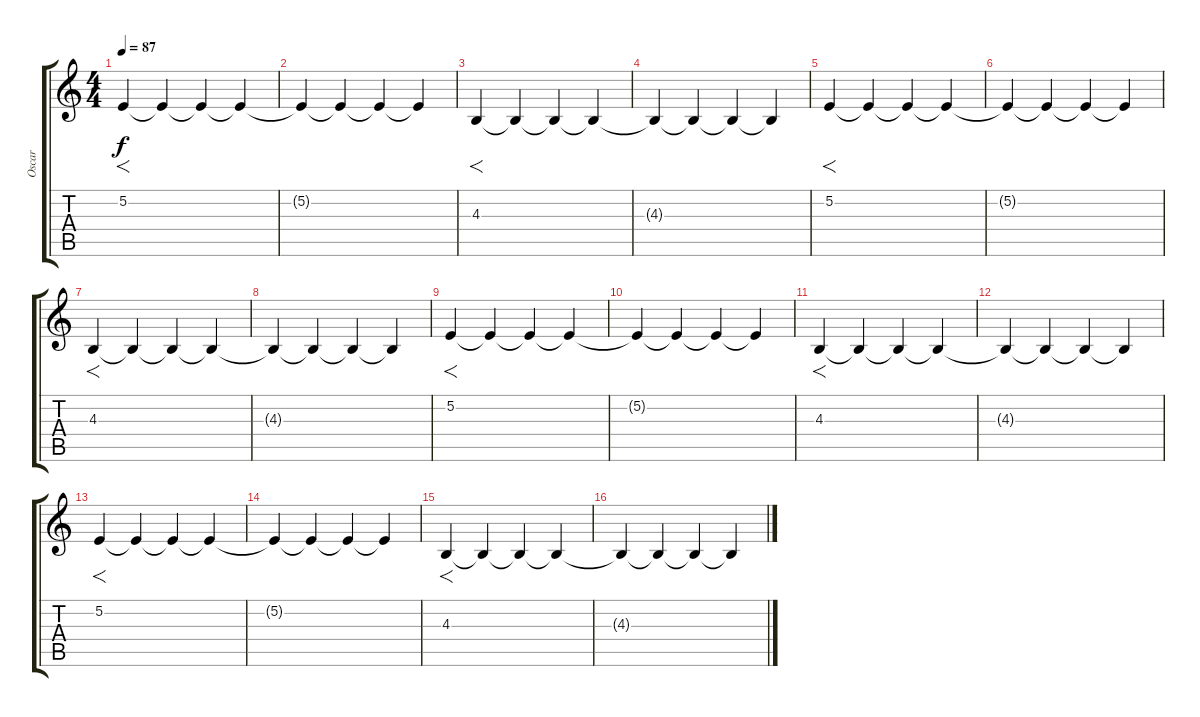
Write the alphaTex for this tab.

\track ("Oscar" "Oscar") {instrument seashore}
\staff {score tabs}
\tuning (E4 B3 G3 D3 A2 E2) {hide}
\ts (4 4)
\tempo 87
\clef g2
\ks c
5.2.4{f dy f} 5.2{t}.4 5.2{t}.4 5.2{t}.4 |
5.2{t}.4 5.2{t}.4 5.2{t}.4 5.2{t}.4 |
4.3.4{f} 4.3{t}.4 4.3{t}.4 4.3{t}.4 |
4.3{t}.4 4.3{t}.4 4.3{t}.4 4.3{t}.4 |
5.2.4{f} 5.2{t}.4 5.2{t}.4 5.2{t}.4 |
5.2{t}.4 5.2{t}.4 5.2{t}.4 5.2{t}.4 |
4.3.4{f} 4.3{t}.4 4.3{t}.4 4.3{t}.4 |
4.3{t}.4 4.3{t}.4 4.3{t}.4 4.3{t}.4 |
5.2.4{f} 5.2{t}.4 5.2{t}.4 5.2{t}.4 |
5.2{t}.4 5.2{t}.4 5.2{t}.4 5.2{t}.4 |
4.3.4{f} 4.3{t}.4 4.3{t}.4 4.3{t}.4 |
4.3{t}.4 4.3{t}.4 4.3{t}.4 4.3{t}.4 |
5.2.4{f} 5.2{t}.4 5.2{t}.4 5.2{t}.4 |
5.2{t}.4 5.2{t}.4 5.2{t}.4 5.2{t}.4 |
4.3.4{f} 4.3{t}.4 4.3{t}.4 4.3{t}.4 |
4.3{t}.4 4.3{t}.4 4.3{t}.4 4.3{t}.4
